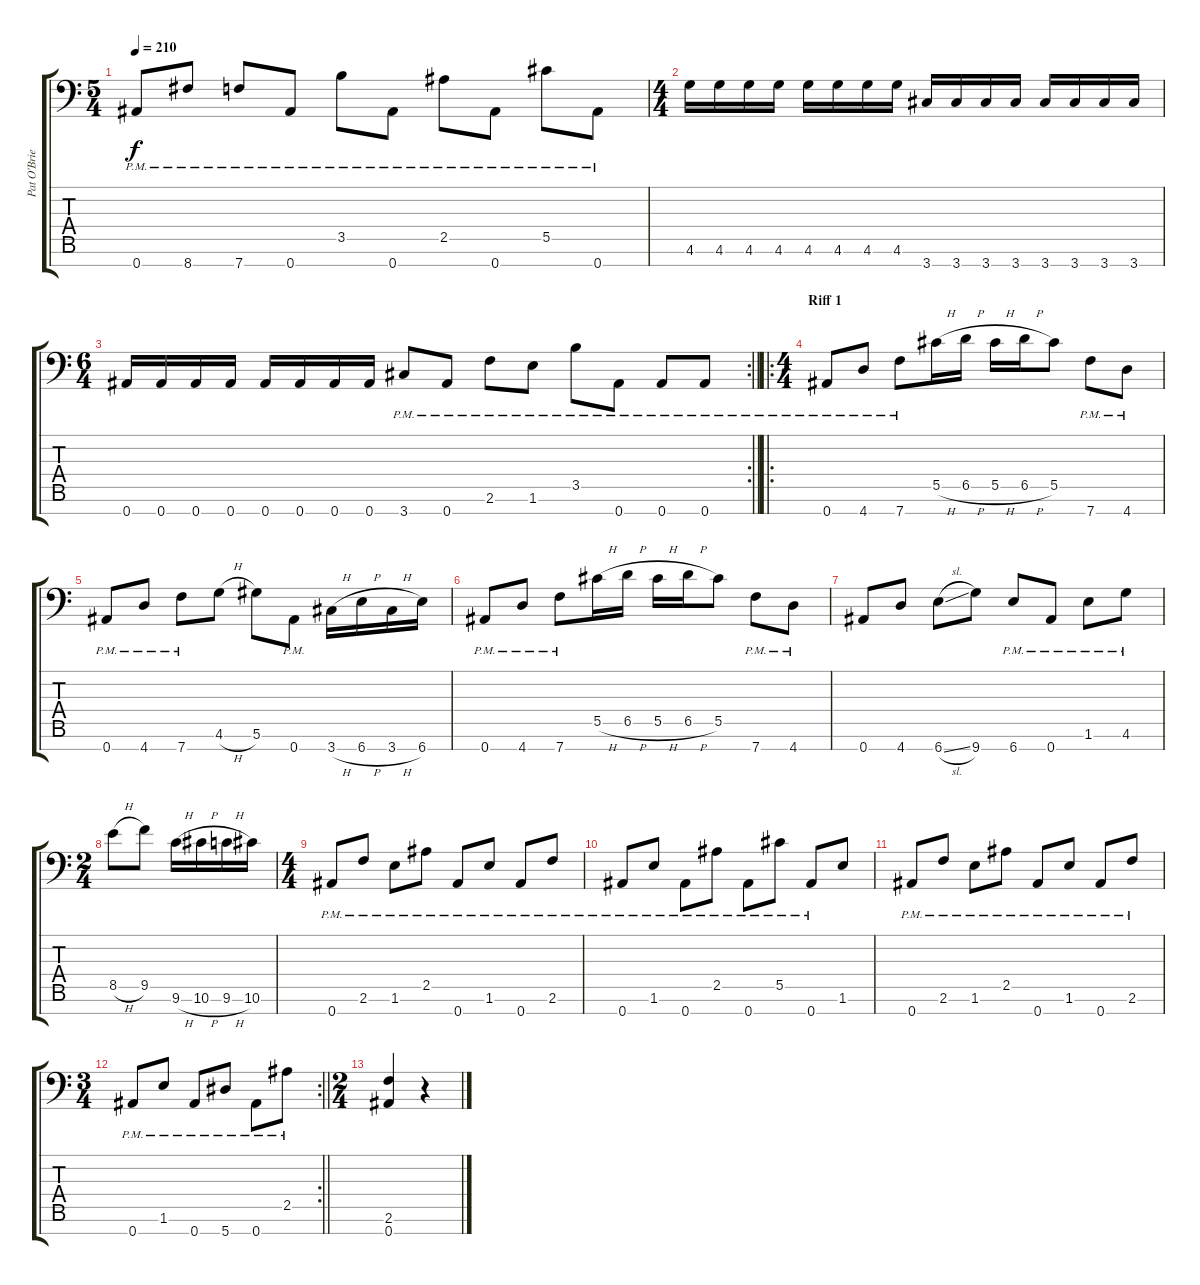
\track ("Pat O'Brien" "Pat O'Brie") {instrument distortionguitar}
\staff {score tabs}
\tuning (Eb4 Bb3 Gb3 Db3 Ab2 Eb2 Bb1) {hide}
\ts (5 4)
\tempo 210
\clef f4
\ks c
0.7{pm}.8{dy f} 8.7{pm}.8 7.7{pm}.8 0.7{pm}.8 3.5{pm}.8 0.7{pm}.8 2.5{pm}.8 0.7{pm}.8 5.5{pm}.8 0.7{pm}.8 |
\ts (4 4)
4.6.16 4.6.16 4.6.16 4.6.16 4.6.16 4.6.16 4.6.16 4.6.16 3.7.16 3.7.16 3.7.16 3.7.16 3.7.16 3.7.16 3.7.16 3.7.16 |
\rc 2
\ts (6 4)
\barLineRight lightlight
0.7.16 0.7.16 0.7.16 0.7.16 0.7.16 0.7.16 0.7.16 0.7.16 3.7{pm}.8 0.7{pm}.8 2.6{pm}.8 1.6{pm}.8 3.5{pm}.8 0.7{pm}.8 0.7{pm}.8 0.7{pm}.8 |
\ro
\ts (4 4)
\section ("" "Riff 1")
0.7{pm}.8 4.7{pm}.8 7.7{pm}.8 5.5{h}.16 6.5{h}.16 5.5{h}.16 6.5{h}.16 5.5.8 7.7{pm}.8 4.7{pm}.8 |
0.7{pm}.8 4.7{pm}.8 7.7{pm}.8 4.6{h}.8 5.6.8 0.7{pm}.8 3.7{h}.16 6.7{h}.16 3.7{h}.16 6.7.16 |
0.7{pm}.8 4.7{pm}.8 7.7{pm}.8 5.5{h}.16 6.5{h}.16 5.5{h}.16 6.5{h}.16 5.5.8 7.7{pm}.8 4.7{pm}.8 |
0.7.8 4.7.8 6.7{sl}.8 9.7.8 6.7{pm}.8 0.7{pm}.8 1.6{pm}.8 4.6{pm}.8 |
\ts (2 4)
8.5{h}.8 9.5.8 9.6{h}.16 10.6{h}.16 9.6{h}.16 10.6.16 |
\ts (4 4)
0.7{pm}.8 2.6{pm}.8 1.6{pm}.8 2.5{pm}.8 0.7{pm}.8 1.6{pm}.8 0.7{pm}.8 2.6{pm}.8 |
0.7{pm}.8 1.6{pm}.8 0.7{pm}.8 2.5{pm}.8 0.7{pm}.8 5.5{pm}.8 0.7{pm}.8 1.6.8 |
0.7{pm}.8 2.6{pm}.8 1.6{pm}.8 2.5{pm}.8 0.7{pm}.8 1.6{pm}.8 0.7{pm}.8 2.6{pm}.8 |
\rc 2
\ts (3 4)
\barLineRight lightlight
0.7{pm}.8 1.6{pm}.8 0.7{pm}.8 5.7{pm}.8 0.7{pm}.8 2.5{pm}.8 |
\ts (2 4)
(2.6 0.7).4 r.4
